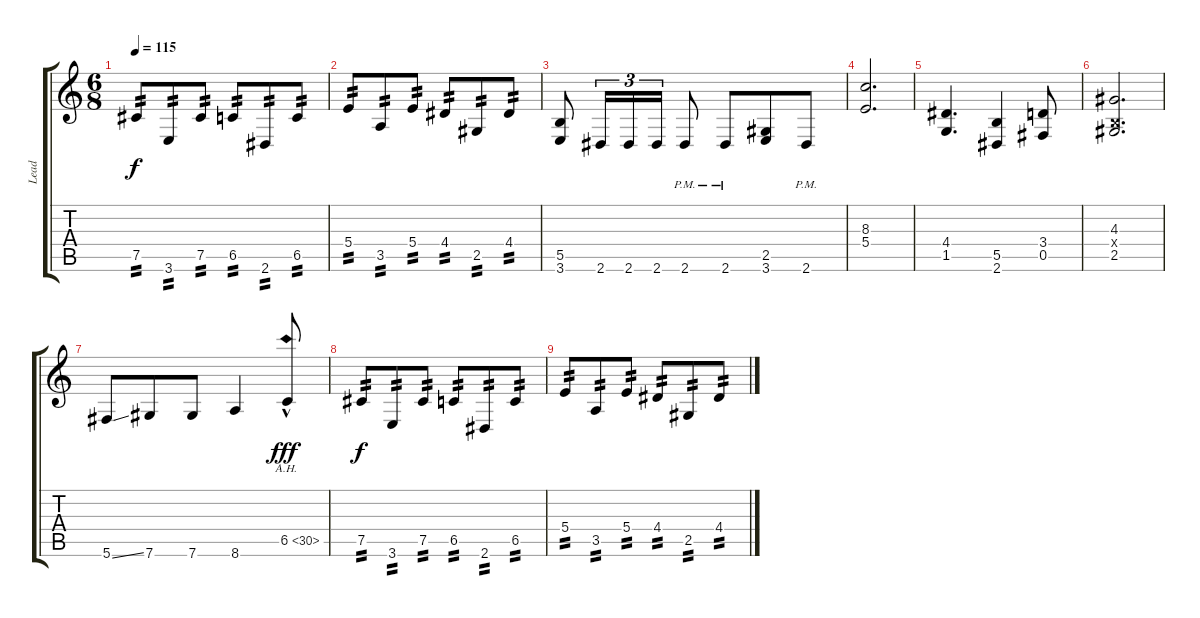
\track ("Lead" "Lead") {instrument distortionguitar}
\staff {score tabs}
\tuning (Db4 Ab3 E3 B2 Gb2 Db2) {hide}
\ts (6 8)
\tempo 130
\tempo 115
\clef g2
\ks c
7.5.8{tp 2 dy f} 3.6.8{tp 2} 7.5.8{tp 2} 6.5.8{tp 2} 2.6.8{tp 2} 6.5.8{tp 2} |
5.4.8{tp 2} 3.5.8{tp 2} 5.4.8{tp 2} 4.4.8{tp 2} 2.5.8{tp 2} 4.4.8{tp 2} |
(5.5 3.6).8 2.6.16{tu (3 2)} 2.6.16{tu (3 2)} 2.6.16{tu (3 2)} 2.6{pm}.8 2.6{pm}.8 (2.5 3.6).8 2.6{pm}.8 |
(8.3 5.4).2{d} |
(4.4 1.5).4{d} (5.5 2.6).4 (3.4 0.5).8 |
(4.3 0.4{x} 2.5).2{d} |
5.6{ss}.8 7.6.8 7.6.8 8.6.4 6.5{ah 24 hac}.8{dy fff} |
7.5.8{tp 2 dy f} 3.6.8{tp 2} 7.5.8{tp 2} 6.5.8{tp 2} 2.6.8{tp 2} 6.5.8{tp 2} |
5.4.8{tp 2} 3.5.8{tp 2} 5.4.8{tp 2} 4.4.8{tp 2} 2.5.8{tp 2} 4.4.8{tp 2}
